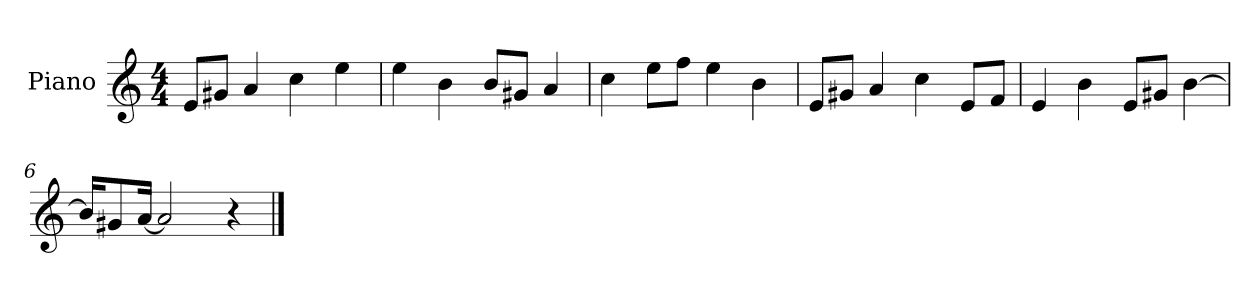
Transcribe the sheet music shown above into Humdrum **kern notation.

**kern
*part1
*staff1
*I"Piano
*I'P-no
*clefG2
*k[]
*M4/4
*MM90
=1
8e/L
8g#X/J
4a/
4cc\
4ee\
=2
4ee\
4b\
8b/L
8g#X/J
4a/
=3
4cc\
8ee\L
8ff\J
4ee\
4b\
=4
8e/L
8g#X/J
4a/
4cc\
8e/L
8f/J
=5
4e/
4b\
8e/L
8g#X/J
[4b\
=6
16b/KL]
8g#X/
[16a/Jk
2a/]
4r
==
*-
